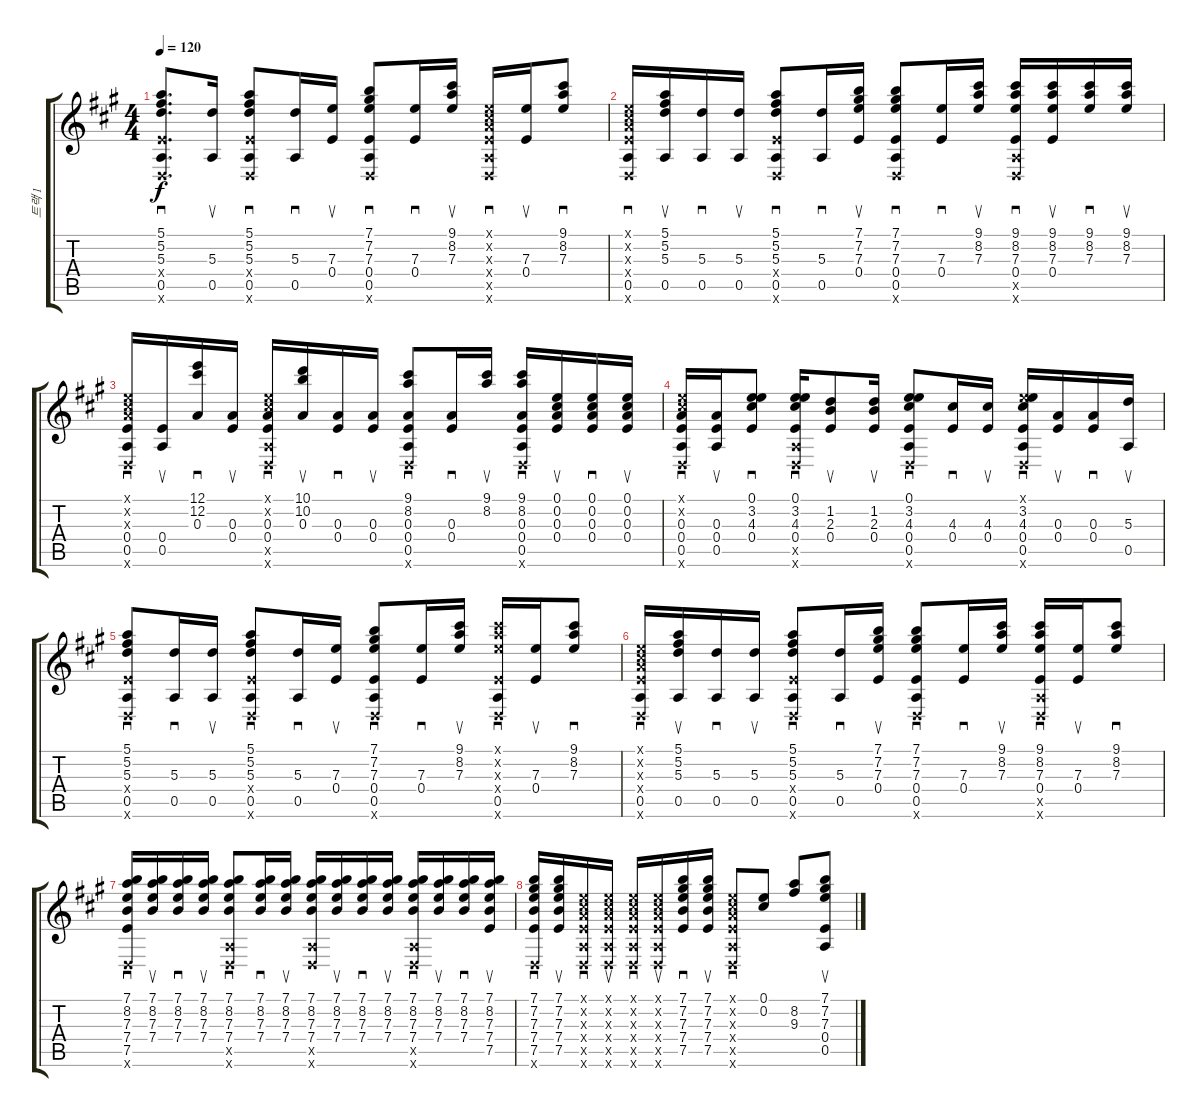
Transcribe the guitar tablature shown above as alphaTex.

\track ("트랙 1" "트랙 1") {instrument acousticguitarsteel}
\staff {score tabs}
\tuning (E4 Db4 A3 E3 A2 D2) {hide}
\ts (4 4)
\tempo 120
\clef g2
\ks a
(5.1 5.2 5.3 0.4{x} 0.5 0.6{x}).8{d sd dy f} (5.3 0.5).16{su} (5.1 5.2 5.3 0.4{x} 0.5 0.6{x}).8{sd} (5.3 0.5).16{sd} (7.3 0.4).16{su} (7.1 7.2 7.3 0.4 0.5 0.6{x}).8{sd} (7.3 0.4).16{sd} (9.1 8.2 7.3).16{su} (0.1{x} 0.2{x} 0.3{x} 0.4{x} 0.5{x} 0.6{x}).16{sd} (7.3 0.4).16{su} (9.1 8.2 7.3).8{sd} |
(0.1{x} 0.2{x} 0.3{x} 0.4{x} 0.5 0.6{x}).16{sd} (5.1 5.2 5.3 0.5).16{su} (5.3 0.5).16{sd} (5.3 0.5).16{su} (5.1 5.2 5.3 0.4{x} 0.5 0.6{x}).8{sd} (5.3 0.5).16{sd} (7.1 7.2 7.3 0.4).16{su} (7.1 7.2 7.3 0.4 0.5 0.6{x}).8{sd} (7.3 0.4).16{sd} (9.1 8.2 7.3).16{su} (9.1 8.2 7.3 0.4 0.5{x} 0.6{x}).16{sd} (9.1 8.2 7.3 0.4).16{su} (9.1 8.2 7.3).16{sd} (9.1 8.2 7.3).16{su} |
(0.1{x} 0.2{x} 0.3{x} 0.4 0.5 0.6{x}).16{sd} (0.4 0.5).16{su} (12.1 12.2 0.3).16{sd} (0.3 0.4).16{su} (0.1{x} 0.2{x} 0.3 0.4 0.5{x} 0.6{x}).16{sd} (10.1 10.2 0.3).16{su} (0.3 0.4).16{sd} (0.3 0.4).16{su} (9.1 8.2 0.3 0.4 0.5 0.6{x}).8{sd} (0.3 0.4).16{sd} (9.1 8.2).16{su} (9.1 8.2 0.3 0.4 0.5 0.6{x}).16{sd} (0.1 0.2 0.3 0.4).16{su} (0.1 0.2 0.3 0.4).16{sd} (0.1 0.2 0.3 0.4).16{su} |
(0.1{x} 0.2{x} 0.3 0.4 0.5 0.6{x}).16{sd} (0.3 0.4 0.5).16{su} (0.1 3.2 4.3 0.4).8{sd} (0.1 3.2 4.3 0.4 0.5{x} 0.6{x}).16{sd} (1.2 2.3 0.4).8{su} (1.2 2.3 0.4).16{su} (0.1 3.2 4.3 0.4 0.5 0.6{x}).8{sd} (4.3 0.4).16{sd} (4.3 0.4).16{su} (0.1{x} 3.2 4.3 0.4 0.5 0.6{x}).16{sd} (0.3 0.4).16{su} (0.3 0.4).16{sd} (5.3 0.5).16{su} |
(5.1 5.2 5.3 0.4{x} 0.5 0.6{x}).8{sd} (5.3 0.5).16{sd} (5.3 0.5).16{su} (5.1 5.2 5.3 0.4{x} 0.5 0.6{x}).8{sd} (5.3 0.5).16{sd} (7.3 0.4).16{su} (7.1 7.2 7.3 0.4 0.5 0.6{x}).8{sd} (7.3 0.4).16{sd} (9.1 8.2 7.3).16{su} (9.1{x} 8.2{x} 7.3{x} 0.4{x} 0.5 0.6{x}).16{sd} (7.3 0.4).16{su} (9.1 8.2 7.3).8{sd} |
(0.1{x} 0.2{x} 0.3{x} 0.4{x} 0.5 0.6{x}).16{sd} (5.1 5.2 5.3 0.5).16{su} (5.3 0.5).16{sd} (5.3 0.5).16{su} (5.1 5.2 5.3 0.4{x} 0.5 0.6{x}).8{sd} (5.3 0.5).16{sd} (7.1 7.2 7.3 0.4).16{su} (7.1 7.2 7.3 0.4 0.5 0.6{x}).8{sd} (7.3 0.4).16{sd} (9.1 8.2 7.3).16{su} (9.1 8.2 7.3 0.4 0.5{x} 0.6{x}).16{sd} (7.3 0.4).16{su} (9.1 8.2 7.3).8{sd} |
(7.1 8.2 7.3 7.4 7.5 0.6{x}).16{sd} (7.1 8.2 7.3 7.4).16{su} (7.1 8.2 7.3 7.4).16{sd} (7.1 8.2 7.3 7.4).16{su} (7.1 8.2 7.3 7.4 0.5{x} 0.6{x}).8{sd} (7.1 8.2 7.3 7.4).16{sd} (7.1 8.2 7.3 7.4).16{su} (7.1 8.2 7.3 7.4 0.5{x} 0.6{x}).16 (7.1 8.2 7.3 7.4).16{su} (7.1 8.2 7.3 7.4).16{sd} (7.1 8.2 7.3 7.4).16{su} (7.1 8.2 7.3 7.4 0.5{x} 0.6{x}).16{sd} (7.1 8.2 7.3 7.4).16{su} (7.1 8.2 7.3 7.4).16{sd} (7.1 8.2 7.3 7.4 7.5).16{su} |
(7.1 7.2 7.3 7.4 7.5 0.6{x}).16{sd} (7.1 7.2 7.3 7.4 7.5).16{su} (0.1{x} 0.2{x} 0.3{x} 0.4{x} 0.5{x} 0.6{x}).16{sd} (0.1{x} 0.2{x} 0.3{x} 0.4{x} 0.5{x} 0.6{x}).16{su} (0.1{x} 0.2{x} 0.3{x} 0.4{x} 0.5{x} 0.6{x}).16{sd} (0.1{x} 0.2{x} 0.3{x} 0.4{x} 0.5{x} 0.6{x}).16{su} (7.1 7.2 7.3 7.4 7.5).16{sd} (7.1 7.2 7.3 7.4 7.5).16{su} (0.1{x} 0.2{x} 0.3{x} 0.4{x} 0.5{x} 0.6{x}).8{sd} (0.1 0.2).8 (8.2 9.3).8 (7.1 7.2 7.3 0.4 0.5).8{su}
